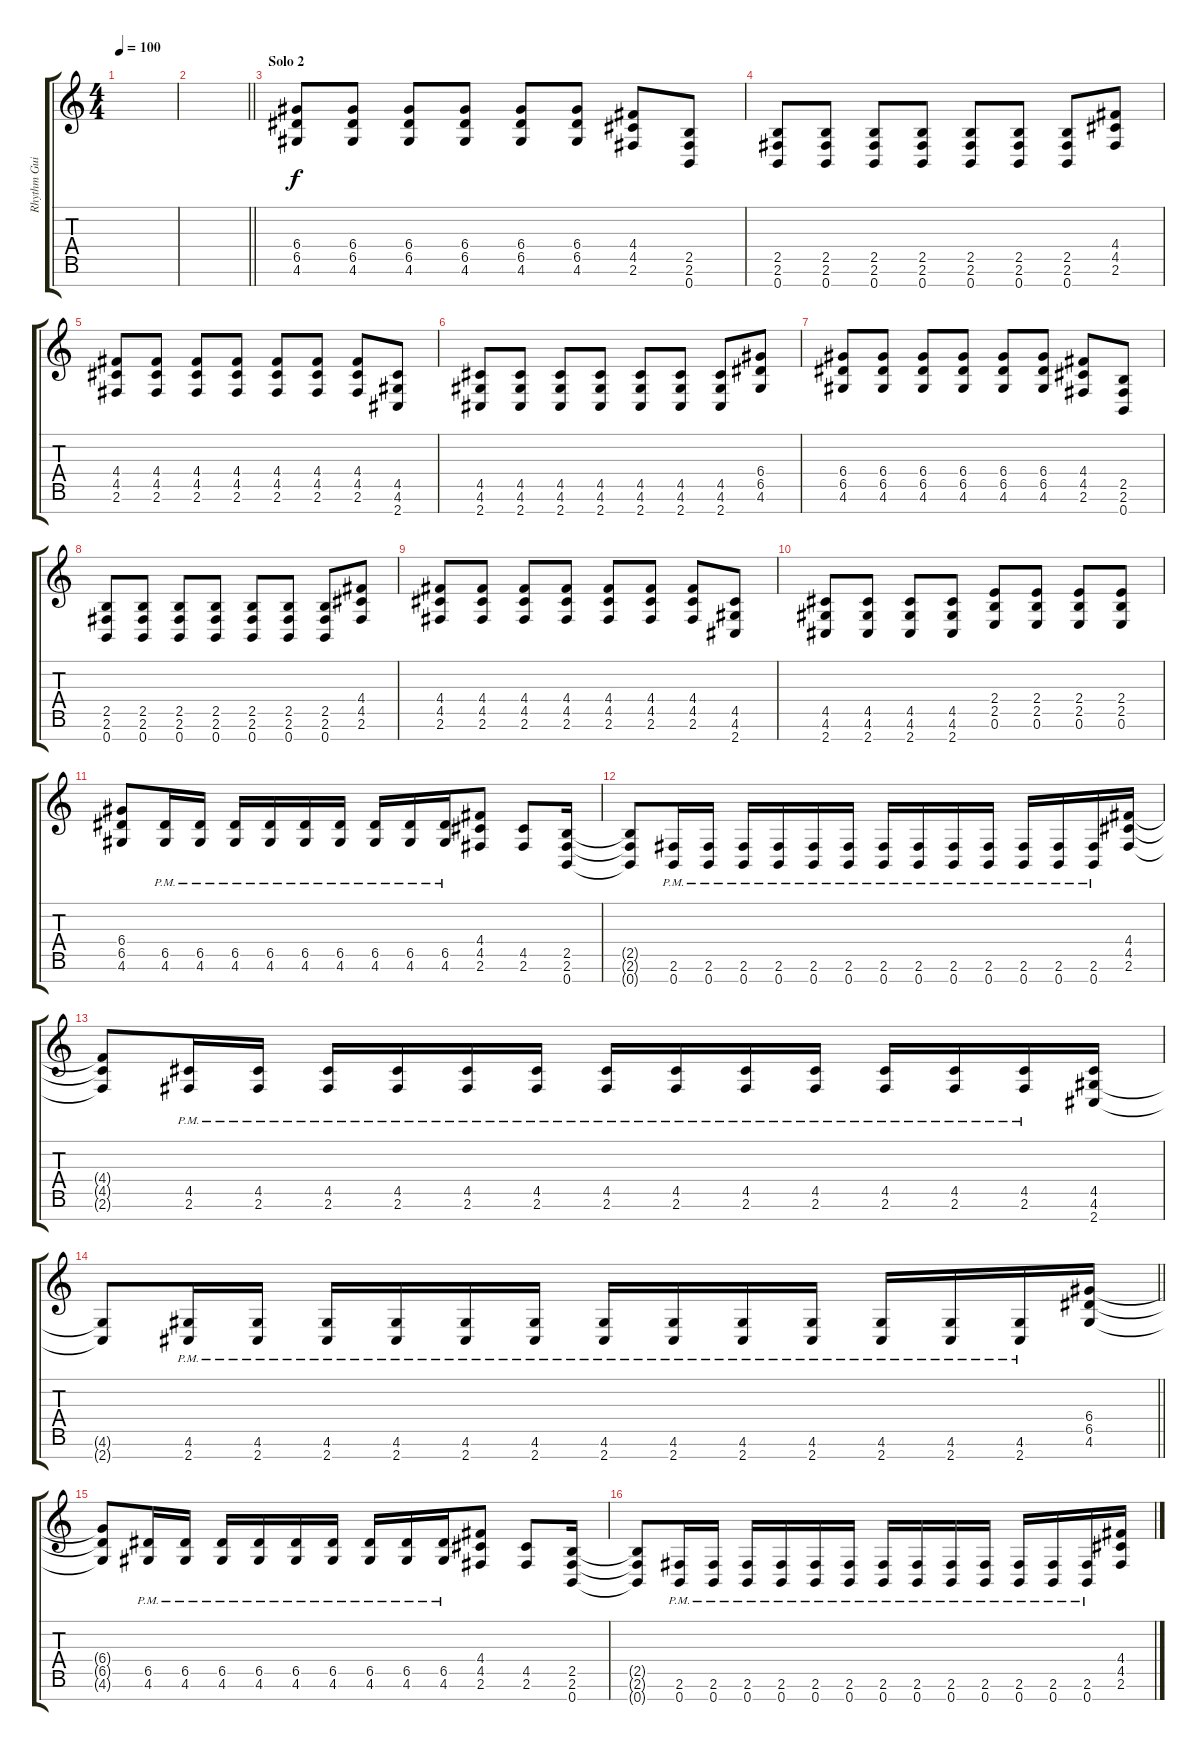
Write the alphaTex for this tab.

\track ("Rhythm Guitar" "Rhythm Gui") {instrument distortionguitar}
\staff {score tabs}
\tuning (E4 B3 G3 D3 A2 E2 B1) {hide}
\ts (4 4)
\tempo 100
\clef g2
\ks c
|
\barLineRight lightlight
|
\section ("" "Solo 2")
(6.4 6.5 4.6).8 (6.4 6.5 4.6).8 (6.4 6.5 4.6).8 (6.4 6.5 4.6).8 (6.4 6.5 4.6).8 (6.4 6.5 4.6).8 (4.4 4.5 2.6).8 (2.5 2.6 0.7).8 |
(2.5 2.6 0.7).8 (2.5 2.6 0.7).8 (2.5 2.6 0.7).8 (2.5 2.6 0.7).8 (2.5 2.6 0.7).8 (2.5 2.6 0.7).8 (2.5 2.6 0.7).8 (4.4 4.5 2.6).8 |
(4.4 4.5 2.6).8 (4.4 4.5 2.6).8 (4.4 4.5 2.6).8 (4.4 4.5 2.6).8 (4.4 4.5 2.6).8 (4.4 4.5 2.6).8 (4.4 4.5 2.6).8 (4.5 4.6 2.7).8 |
(4.5 4.6 2.7).8 (4.5 4.6 2.7).8 (4.5 4.6 2.7).8 (4.5 4.6 2.7).8 (4.5 4.6 2.7).8 (4.5 4.6 2.7).8 (4.5 4.6 2.7).8 (6.4 6.5 4.6).8 |
(6.4 6.5 4.6).8 (6.4 6.5 4.6).8 (6.4 6.5 4.6).8 (6.4 6.5 4.6).8 (6.4 6.5 4.6).8 (6.4 6.5 4.6).8 (4.4 4.5 2.6).8 (2.5 2.6 0.7).8 |
(2.5 2.6 0.7).8 (2.5 2.6 0.7).8 (2.5 2.6 0.7).8 (2.5 2.6 0.7).8 (2.5 2.6 0.7).8 (2.5 2.6 0.7).8 (2.5 2.6 0.7).8 (4.4 4.5 2.6).8 |
(4.4 4.5 2.6).8 (4.4 4.5 2.6).8 (4.4 4.5 2.6).8 (4.4 4.5 2.6).8 (4.4 4.5 2.6).8 (4.4 4.5 2.6).8 (4.4 4.5 2.6).8 (4.5 4.6 2.7).8 |
(4.5 4.6 2.7).8 (4.5 4.6 2.7).8 (4.5 4.6 2.7).8 (4.5 4.6 2.7).8 (2.4 2.5 0.6).8 (2.4 2.5 0.6).8 (2.4 2.5 0.6).8 (2.4 2.5 0.6).8 |
(6.4 6.5 4.6).8 (6.5{pm} 4.6{pm}).16 (6.5{pm} 4.6{pm}).16 (6.5{pm} 4.6{pm}).16 (6.5{pm} 4.6{pm}).16 (6.5{pm} 4.6{pm}).16 (6.5{pm} 4.6{pm}).16 (6.5{pm} 4.6{pm}).16 (6.5{pm} 4.6{pm}).16 (6.5{pm} 4.6{pm}).16 (4.4 4.5 2.6).8 (4.5 2.6).8 (2.5 2.6 0.7).16 |
(2.5{t} 2.6{t} 0.7{t}).8 (2.6{pm} 0.7{pm}).16 (2.6{pm} 0.7{pm}).16 (2.6{pm} 0.7{pm}).16 (2.6{pm} 0.7{pm}).16 (2.6{pm} 0.7{pm}).16 (2.6{pm} 0.7{pm}).16 (2.6{pm} 0.7{pm}).16 (2.6{pm} 0.7{pm}).16 (2.6{pm} 0.7{pm}).16 (2.6{pm} 0.7{pm}).16 (2.6{pm} 0.7{pm}).16 (2.6{pm} 0.7{pm}).16 (2.6{pm} 0.7{pm}).16 (4.4 4.5 2.6).16 |
(4.4{t} 4.5{t} 2.6{t}).8 (4.5{pm} 2.6{pm}).16 (4.5 2.6{pm}).16 (4.5{pm} 2.6{pm}).16 (4.5{pm} 2.6{pm}).16 (4.5{pm} 2.6{pm}).16 (4.5{pm} 2.6{pm}).16 (4.5{pm} 2.6{pm}).16 (4.5{pm} 2.6{pm}).16 (4.5{pm} 2.6{pm}).16 (4.5{pm} 2.6{pm}).16 (4.5{pm} 2.6{pm}).16 (4.5{pm} 2.6{pm}).16 (4.5{pm} 2.6{pm}).16 (4.5 4.6 2.7).16 |
\barLineRight lightlight
(4.6{t} 2.7{t}).8 (4.6{pm} 2.7{pm}).16 (4.6{pm} 2.7{pm}).16 (4.6{pm} 2.7{pm}).16 (4.6{pm} 2.7{pm}).16 (4.6{pm} 2.7{pm}).16 (4.6{pm} 2.7{pm}).16 (4.6{pm} 2.7{pm}).16 (4.6{pm} 2.7{pm}).16 (4.6{pm} 2.7{pm}).16 (4.6{pm} 2.7{pm}).16 (4.6{pm} 2.7{pm}).16 (4.6{pm} 2.7{pm}).16 (4.6{pm} 2.7{pm}).16 (6.4 6.5 4.6).16 |
(6.4{t} 6.5{t} 4.6{t}).8 (6.5{pm} 4.6{pm}).16 (6.5{pm} 4.6{pm}).16 (6.5{pm} 4.6{pm}).16 (6.5{pm} 4.6{pm}).16 (6.5{pm} 4.6{pm}).16 (6.5{pm} 4.6{pm}).16 (6.5{pm} 4.6{pm}).16 (6.5{pm} 4.6{pm}).16 (6.5{pm} 4.6{pm}).16 (4.4 4.5 2.6).8 (4.5 2.6).8 (2.5 2.6 0.7).16 |
(2.5{t} 2.6{t} 0.7{t}).8 (2.6{pm} 0.7{pm}).16 (2.6{pm} 0.7{pm}).16 (2.6{pm} 0.7{pm}).16 (2.6{pm} 0.7{pm}).16 (2.6{pm} 0.7{pm}).16 (2.6{pm} 0.7{pm}).16 (2.6{pm} 0.7{pm}).16 (2.6{pm} 0.7{pm}).16 (2.6{pm} 0.7{pm}).16 (2.6{pm} 0.7{pm}).16 (2.6{pm} 0.7{pm}).16 (2.6{pm} 0.7{pm}).16 (2.6{pm} 0.7{pm}).16 (4.4 4.5 2.6).16
